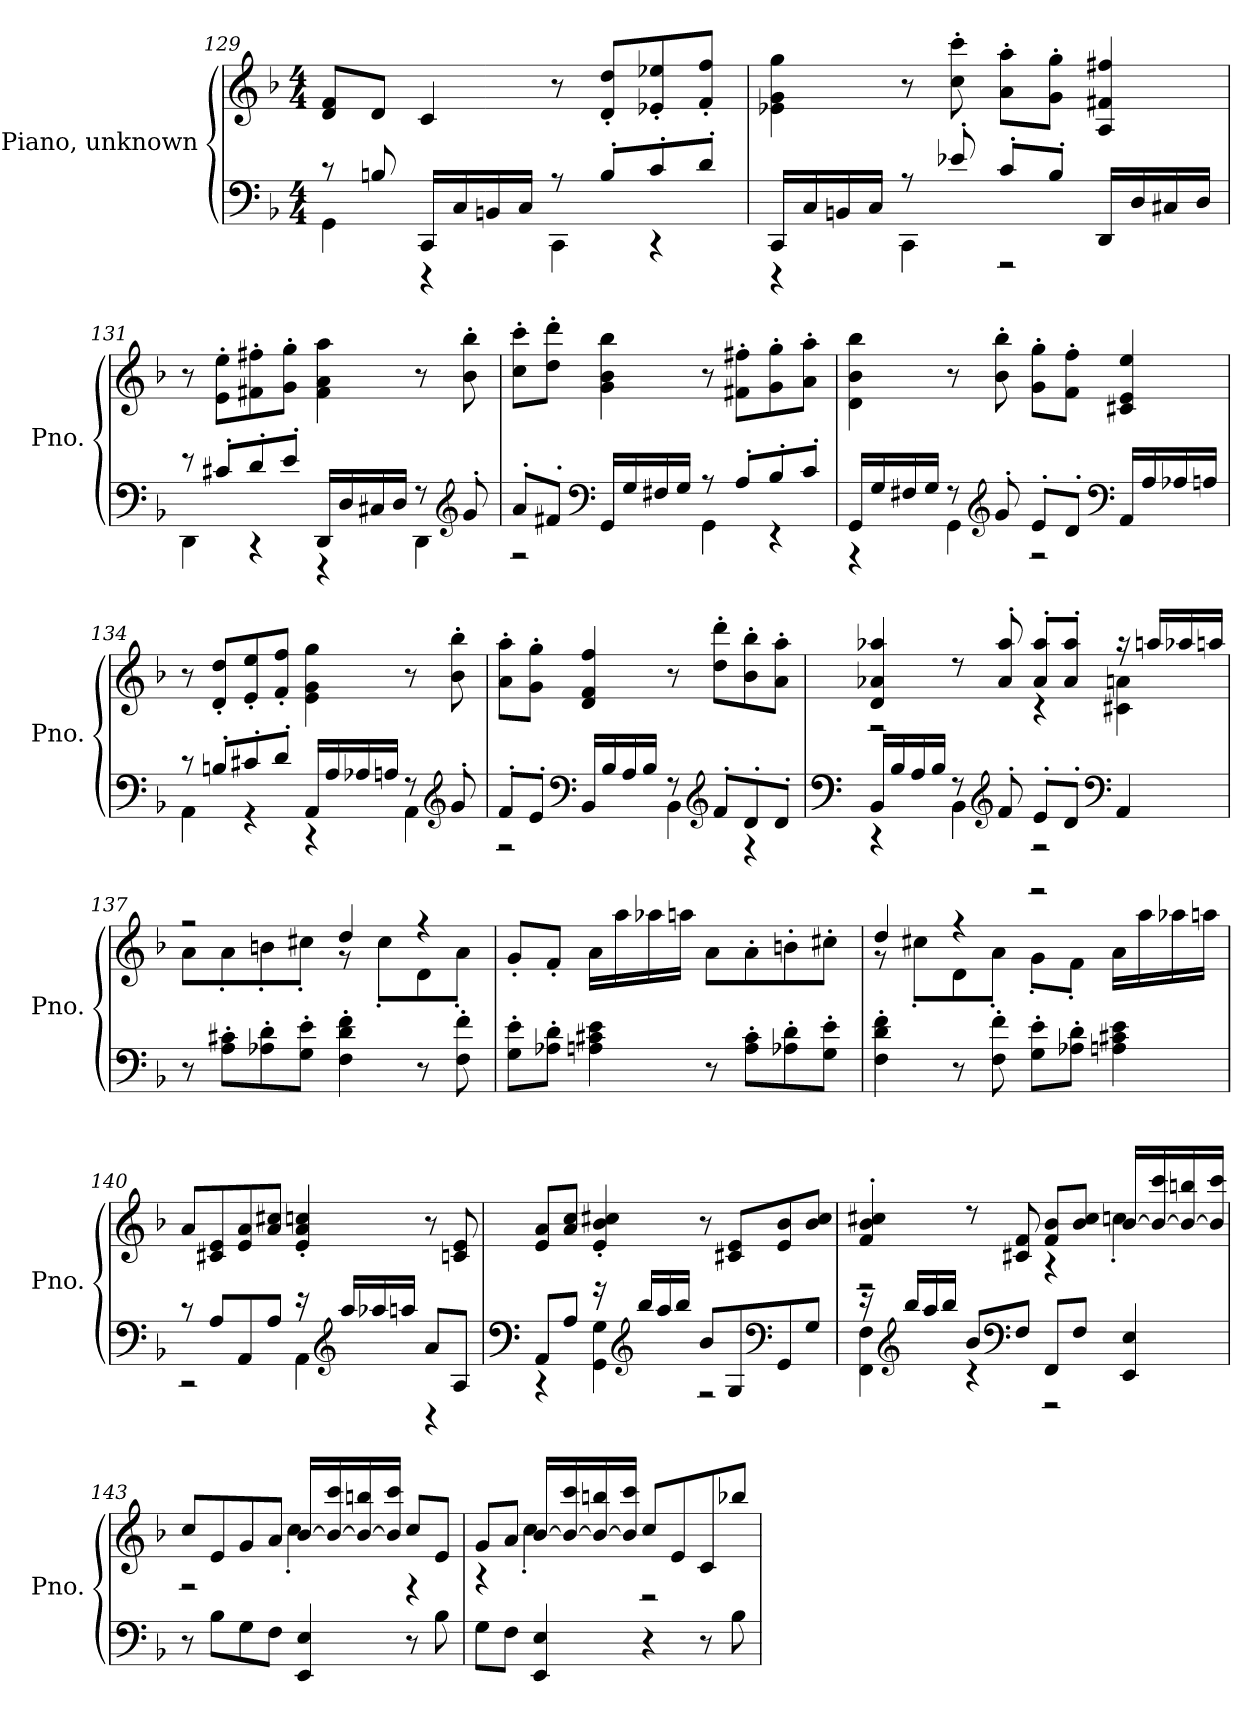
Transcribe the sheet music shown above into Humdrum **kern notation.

**kern	**kern
*part1	*part1
*staff2	*staff1
*I"Piano, unknown	*
*I'Pno.	*
*clefF4	*clefG2
*k[b-]	*k[b-]
*M4/4	*M4/4
=129	=129
*^	*
8r	4GG\	8d/ 8f/L
8Bn/	.	8d/J
16CC/LL	4r	4c/
16C/	.	.
16BBn/	.	.
16C/JJ	.	.
8r	4CC\	8r
8B'/L	.	8d/' 8dd/'L
8c'/	4r	8e-X/' 8ee-X/'
8d'/J	.	8f/' 8ff/'J
!!LO:LB:g=z
=130	=130	=130
16CC/LL	4r	4e-X\ 4g\ 4gg\
16C/	.	.
16BBn/	.	.
16C/JJ	.	.
8r	4CC\	8r
8e-X'/	.	8cc\' 8ccc\'
8c'/L	2r	8a\' 8aa\'L
8B-'/J	.	8g\' 8gg\'J
16DD/LL	.	4A/ 4f#X/ 4ff#X/
16D/	.	.
16C#X/	.	.
16D/JJ	.	.
=131	=131	=131
8r	4DD\	8r
8c#X'/L	.	8e\' 8ee\'L
8d'/	4r	8f#X\' 8ff#X\'
8e'/J	.	8g\' 8gg\'J
16DD/LL	4r	4f#\ 4a\ 4aa\
16D/	.	.
16C#X/	.	.
16D/JJ	.	.
8r	4DD\	8r
*clefG2	*	*
8g'/	.	8b-\' 8bb-\'
!!LO:LB:g=z
=132	=132	=132
8a'/L	2r	8cc\' 8ccc\'L
8f#X'/J	.	8dd\' 8ddd\'J
*clefF4	*	*
16GG/LL	.	4g\ 4b-\ 4bb-\
16G/	.	.
16F#X/	.	.
16G/JJ	.	.
8r	4GG\	8r
8A'/L	.	8f#X\' 8ff#X\'L
8B-'/	4r	8g\' 8gg\'
8c'/J	.	8a\' 8aa\'J
=133	=133	=133
16GG/LL	4r	4d\ 4b-\ 4bb-\
16G/	.	.
16F#X/	.	.
16G/JJ	.	.
8r	4GG\	8r
*clefG2	*	*
8g'/	.	8b-\' 8bb-\'
8e'/L	2r	8g\' 8gg\'L
8d'/J	.	8f\' 8ff\'J
*clefF4	*	*
16AA/LL	.	4c#X/ 4e/ 4ee/
16A/	.	.
16A-X/	.	.
16An/JJ	.	.
!!LO:PB:g=z
=134	=134	=134
8r	4AA\	8r
8Bn'/L	.	8d/' 8dd/'L
8c#X'/	4r	8e/' 8ee/'
8d'/J	.	8f/' 8ff/'J
16AA/LL	4r	4e\ 4g\ 4gg\
16A/	.	.
16A-X/	.	.
16An/JJ	.	.
8r	4AA\	8r
*clefG2	*	*
8g'/	.	8b-\' 8bb-\'
=135	=135	=135
8f'/L	2r	8a\' 8aa\'L
8e'/J	.	8g\' 8gg\'J
*clefF4	*	*
16BB-/LL	.	4d/ 4f/ 4ff/
16B-/	.	.
16A/	.	.
16B-/JJ	.	.
8r	4BB-\	8r
*clefG2	*	*
8f'/L	.	8dd\' 8ddd\'L
8d'/	4r	8b-\' 8bb-\'
8d'/J	.	8a\' 8aa\'J
!!LO:LB:g=z
=136	=136	=136
*clefF4	*	*
*	*	*^
16BB-/LL	4r	4d/ 4a-X/ 4aa-X/	2r
16B-/	.	.	.
16A/	.	.	.
16B-/JJ	.	.	.
8r	4BB-\	8r	.
*clefG2	*	*	*
8f'/	.	8a-/' 8aa-/'	.
8e'/L	2r	8a-/' 8aa-/'L	4r
8d'/J	.	8a-/' 8aa-/'J	.
*clefF4	*	*	*
4AA/	.	16r	4c#X\ 4an\
.	.	16aan/LL	.
.	.	16aa-X/	.
.	.	16aan/JJ	.
*v	*v	*	*
=137	=137	=137
8r	2r	8a\L
8A\' 8c#X\'L	.	8a'\
8A-X\' 8d\'	.	8bn'\
8G\' 8e\'J	.	8cc#X'\J
4F\' 4d\' 4f\'	4dd/	8r
.	.	8cc#'\L
8r	4r	8d\
8F\' 8f\'	.	8a'\J
*	*v	*v
!!LO:LB:g=z
=138	=138
8G\' 8e\'L	8g'/L
8A-X\' 8d\'J	8f'/J
4An\ 4c#X\ 4e\	16a\LL
.	16aa\
.	16aa-X\
.	16aan\JJ
8r	8a\L
8A\' 8c#\'L	8a'\
8A-X\' 8d\'	8bn'\
8G\' 8e\'J	8cc#X'\J
=139	=139
*	*^
4F\' 4d\' 4f\'	4dd/	8r
.	.	8cc#X'\L
8r	4r	8d\
8F\' 8f\'	.	8a'\J
8G\' 8e\'L	2r	8g'\L
8A-X\' 8d\'J	.	8f'\J
4An\ 4c#X\ 4e\	.	16a\LL
.	.	16aa\
.	.	16aa-X\
.	.	16aan\JJ
*	*v	*v
!!LO:LB:g=z
=140	=140
*^	*
8r	2r	8a/L
8A/L	.	8c#X/ 8e/
8AA/	.	8e/ 8a/
8A/J	.	8a/ 8cc#X/J
16r	4AA\	4e/' 4a/' 4ccn/'
*clefG2	*	*
16aa/LL	.	.
16aa-X/	.	.
16aan/JJ	.	.
8a/L	4r	8r
8A/J	.	8cn/ 8e/
=141	=141	=141
*clefF4	*	*
8AA/L	4r	8e/ 8a/L
8A/J	.	8a/ 8cc/J
16r	4GG\ 4G\	4e/' 4b-/' 4cc#X/'
*clefG2	*	*
16bb-/LL	.	.
16aa/	.	.
16bb-/JJ	.	.
8b-/L	2r	8r
8G/	.	8c#X/ 8e/L
*clefF4	*	*
8GG/	.	8e/ 8b-/
8G/J	.	8b-/ 8cc#/J
!!LO:LB:g=z
=142	=142	=142
*	*	*^
16r	4FF\ 4F\	4f/' 4b-/' 4cc#X/'	2r
*clefG2	*	*	*
16bb-/LL	.	.	.
16aa/	.	.	.
16bb-/JJ	.	.	.
8b-/L	4r	8r	.
*clefF4	*	*	*
8F/J	.	8c#X/ 8f/	.
8FF/L	2r	8f/ 8b-/L	4r
8F/J	.	8b-/ 8cc#/J	.
4EE/ 4E/	.	[16b-/LL	4ccn'\
.	.	16b-/_ 16ccc/	.
.	.	16b-/_ 16bbn/	.
.	.	16b-/] 16ccc/JJ	.
*v	*v	*	*
=143	=143	=143
8r	8cc/L	2r
8B-\L	8e/	.
8G\	8g/	.
8F\J	8a/J	.
4EE/ 4E/	[16b-/LL	4cc'\
.	16b-/_ 16ccc/	.
.	16b-/_ 16bbn/	.
.	16b-/] 16ccc/JJ	.
8r	8cc/L	4r
8B-\	8e/J	.
!!LO:LB:g=z	!!
=144	=144	=144
8G\L	8g/L	4r
8F\J	8a/J	.
4EE/ 4E/	[16b-/LL	4cc'\
.	16b-/_ 16ccc/	.
.	16b-/_ 16bbn/	.
.	16b-/] 16ccc/JJ	.
4r	8cc/L	2r
.	8e/	.
8r	8c/	.
8B-\	8bb-X/J	.
*	*v	*v
=	=
*-	*-
